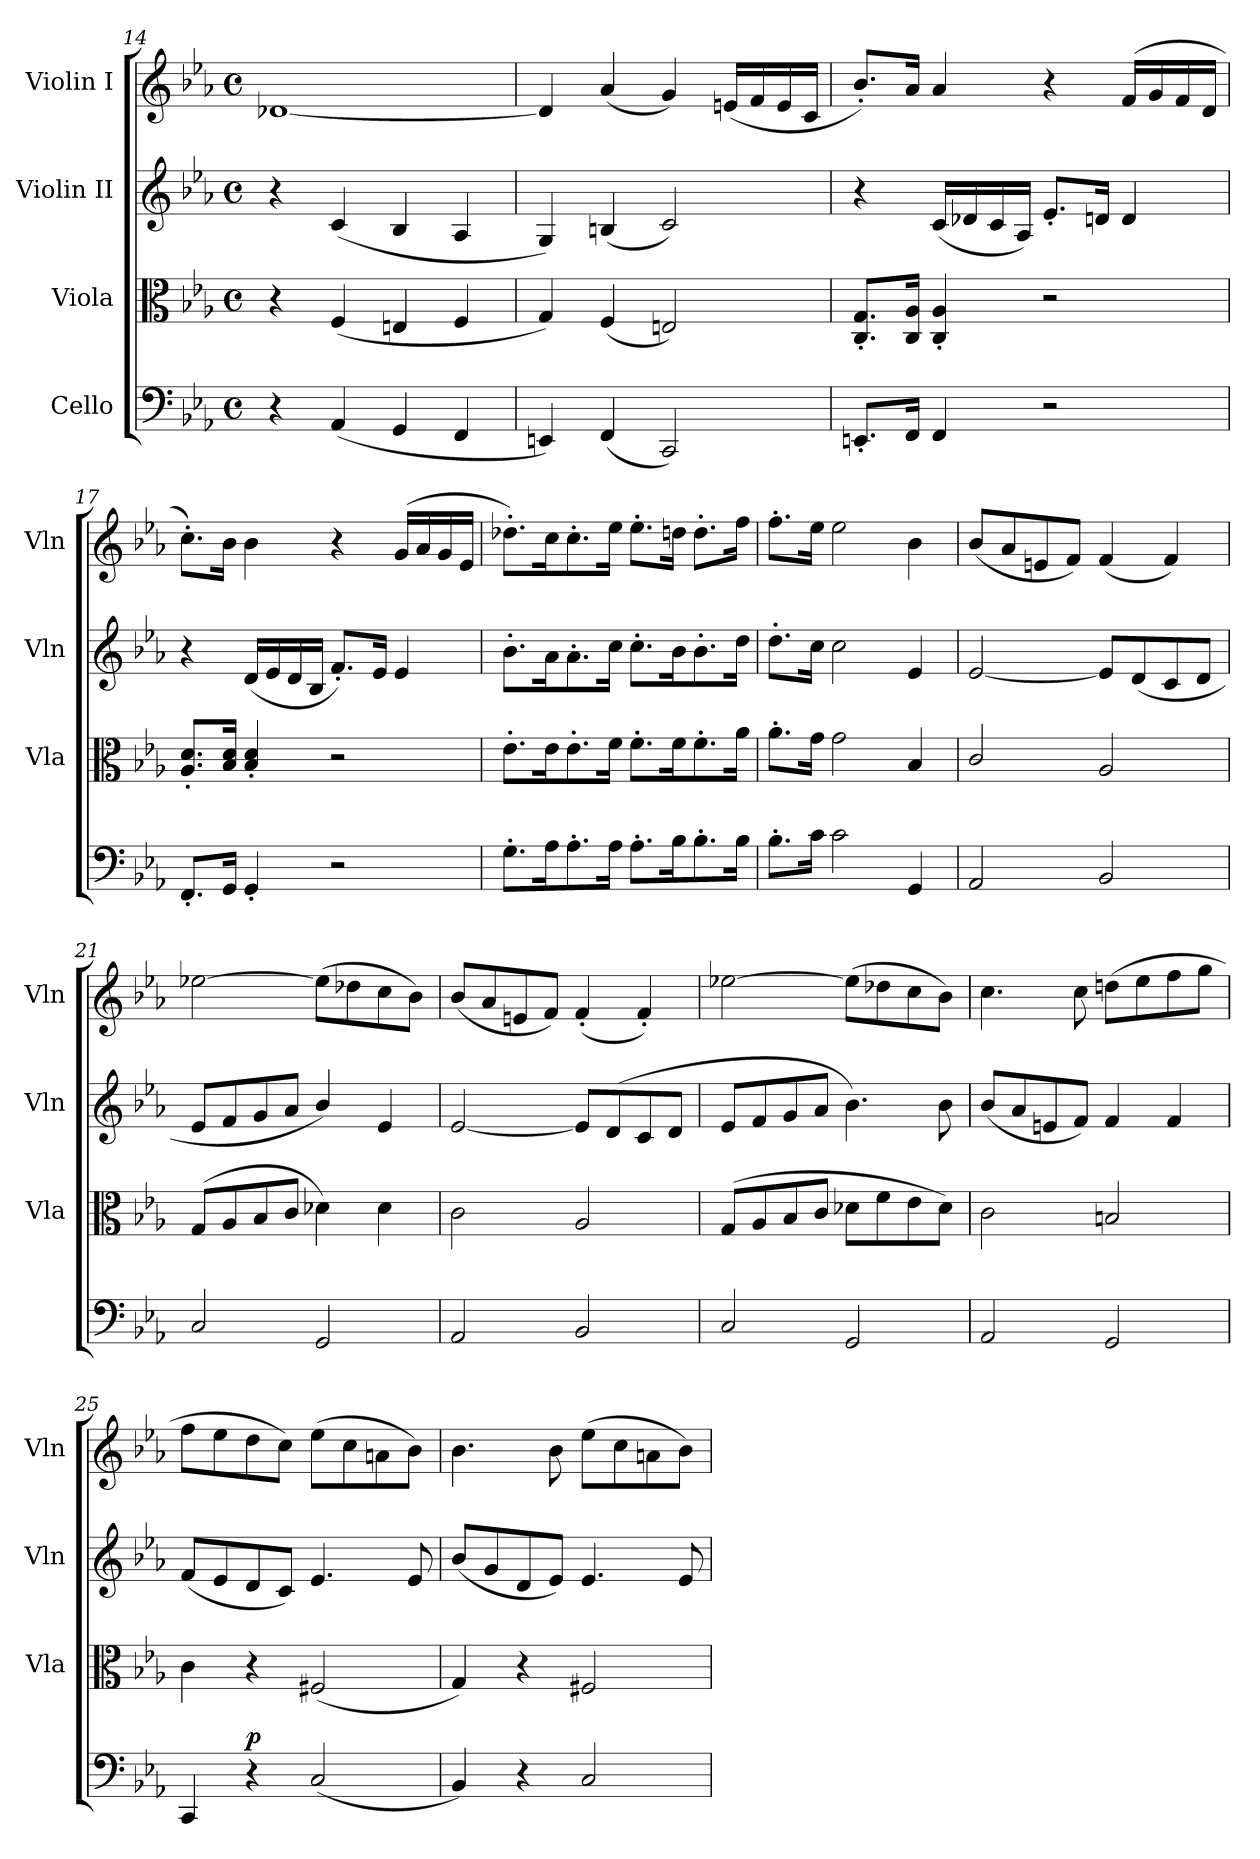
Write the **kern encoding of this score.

**kern	**dynam	**kern	**kern	**kern
*part4	*part4	*part3	*part2	*part1
*staff4	*staff4	*staff3	*staff2	*staff1
*I"Cello	*	*I"Viola	*I"Violin II	*I"Violin I
*	*	*I'Vla	*I'Vln	*I'Vln
*clefF4	*	*clefC3	*clefG2	*clefG2
*k[b-e-a-]	*	*k[b-e-a-]	*k[b-e-a-]	*k[b-e-a-]
*M4/4	*	*M4/4	*M4/4	*M4/4
*met(c)	*	*met(c)	*met(c)	*met(c)
=14	=14	=14	=14	=14
4r	.	4r	4r	[1d-X
(<4AA-/	.	(<4F/	(<4c/	.
4GG/	.	4En/	4B-/	.
4FF/	.	4F/	4A-/	.
=15	=15	=15	=15	=15
4EEn/)	.	4G/)	4G/)	4d-/]
(<4FF/	.	(<4F/	(<4Bn/	(<4a-/
2CC/)	.	2En/)	2c/)	4g/)
.	.	.	.	(<16en/LL
.	.	.	.	16f/
.	.	.	.	16e/
.	.	.	.	16c/JJ
=16	=16	=16	=16	=16
8.EEn'/L	.	8.C/' 8.G/'L	4r	8.b-'/L)
16FF/Jk	.	16C/ 16A-/Jk	.	16a-/Jk
4FF/	.	4C/' 4A-/'	(<16c/LL	4a-/
.	.	.	16d-X/	.
.	.	.	16c/	.
.	.	.	16A-/JJ)	.
2r	.	2r	8.e-'/L	4r
.	.	.	16dn/Jk	.
.	.	.	4d/	(>16f/LL
.	.	.	.	16g/
.	.	.	.	16f/
.	.	.	.	16d/JJ
=17	=17	=17	=17	=17
8.FF'/L	.	8.A-/' 8.d/'L	4r	8.cc'\L)
16GG/Jk	.	16B-/ 16d/Jk	.	16b-\Jk
4GG'/	.	4B-/' 4d/'	(<16d/LL	4b-\
.	.	.	16e-/	.
.	.	.	16d/	.
.	.	.	16B-/JJ	.
2r	.	2r	8.f'/L)	4r
.	.	.	16e-/Jk	.
.	.	.	4e-/	(>16g/LL
.	.	.	.	16a-/
.	.	.	.	16g/
.	.	.	.	16e-/JJ
=18	=18	=18	=18	=18
8.G'\L	.	8.e-'\L	8.b-'\L	8.dd-X'\L)
16A-\K	.	16e-\K	16a-\K	16cc\K
8.A-'\	.	8.e-'\	8.a-'\	8.cc'\
16A-\Jk	.	16f\Jk	16cc\Jk	16ee-\Jk
8.A-'\L	.	8.f'\L	8.cc'\L	8.ee-'\L
16B-\K	.	16f\K	16b-\K	16ddn\Jk
8.B-'\	.	8.f'\	8.b-'\	8.dd'\L
16B-\Jk	.	16a-\Jk	16dd\Jk	16ff\Jk
!!LO:LB:g=z
=19	=19	=19	=19	=19
8.B-'\L	.	8.a-'\L	8.dd'\L	8.ff'\L
16c\Jk	.	16g\Jk	16cc\Jk	16ee-\Jk
2c\	.	2g\	2cc\	2ee-\
4GG/	.	4B-/	4e-/	4b-\
=20	=20	=20	=20	=20
2AA-/	.	2c/	[2e-/	(<8b-/L
.	.	.	.	8a-/
.	.	.	.	8en/
.	.	.	.	8f/J)
2BB-/	.	2A-/	8e-/L]	(<4f/
.	.	.	(<8d/	.
.	.	.	8c/	4f/)
.	.	.	8d/J	.
=21	=21	=21	=21	=21
2C/	.	(>8G/L	8e-/L	[2ee-X\
.	.	8A-/	8f/	.
.	.	8B-/	8g/	.
.	.	8c/J	8a-/J	.
2GG/	.	4d-X\)	4b-/)	(>8ee-\L]
.	.	.	.	8dd-X\
.	.	4d-\	4e-/	8cc\
.	.	.	.	8b-\J)
=22	=22	=22	=22	=22
2AA-/	.	2c\	[2e-/	(<8b-/L
.	.	.	.	8a-/
.	.	.	.	8en/
.	.	.	.	8f/J)
2BB-/	.	2A-/	8e-/L]	(<4f'/
.	.	.	(<8d/	.
.	.	.	8c/	4f'/)
.	.	.	8d/J	.
=23	=23	=23	=23	=23
2C/	.	(>8G/L	8e-/L	[2ee-X\
.	.	8A-/	8f/	.
.	.	8B-/	8g/	.
.	.	8c/J	8a-/J	.
2GG/	.	8d-X\L	4.b-\)	(>8ee-\L]
.	.	8f\	.	8dd-X\
.	.	8e-\	.	8cc\
.	.	8d-\J)	8b-\	8b-\J)
=24	=24	=24	=24	=24
2AA-/	.	2c\	(<8b-/L	4.cc\
.	.	.	8a-/	.
.	.	.	8en/	.
.	.	.	8f/J)	8cc\
2GG/	.	2Bn/	4f/	(>8ddn\L
.	.	.	.	8ee-\
.	.	.	4f/	8ff\
.	.	.	.	8gg\J
=25	=25	=25	=25	=25
4CC/	.	4c\	(<8f/L	8ff\L
.	.	.	8e-/	8ee-\
!	!LO:DY:a	!	!	!
4r	p	4r	8d/	8dd\
.	.	.	8c/J)	8cc\J)
(<2C/	.	(<2F#X/	4.e-/	(>8ee-\L
.	.	.	.	8cc\
.	.	.	.	8an\
.	.	.	8e-/	8b-\J)
=26	=26	=26	=26	=26
4BB-/)	.	4G/)	(<8b-/L	4.b-\
.	.	.	8g/	.
4r	.	4r	8d/	.
.	.	.	8e-/J)	8b-\
2C/	.	2F#X/	4.e-/	(>8ee-\L
.	.	.	.	8cc\
.	.	.	.	8an\
.	.	.	8e-/	8b-\J)
=	=	=	=	=
*-	*-	*-	*-	*-
